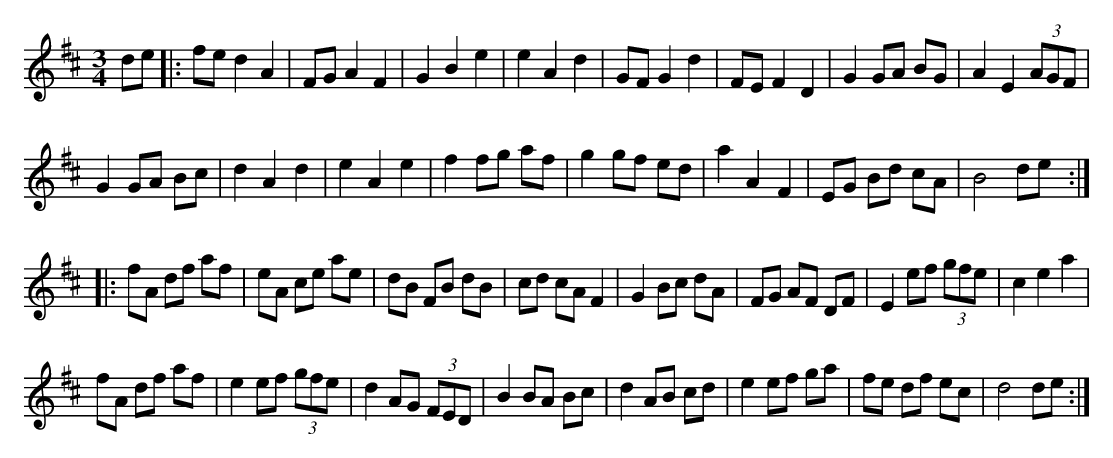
X:1
M:3/4
K:D
de|:fe d2 A2|FG A2 F2|G2 B2 e2|e2 A2 d2|GF G2 d2|FE F2 D2|G2 GA BG|A2 E2 (3AGF|
G2 GA Bc|d2 A2 d2|e2 A2 e2|f2 fg af|g2 gf ed|a2 A2 F2|EG Bd cA|B4 de:|
|:fA df af|eA ce ae|dB FB dB|cd cA F2|G2 Bc dA|FG AF DF|E2 ef (3gfe|c2 e2 a2|
fA df af|e2 ef (3gfe|d2 AG (3FED|B2 BA Bc|d2 AB cd|e2 ef ga|fe df ec|d4 de:|
